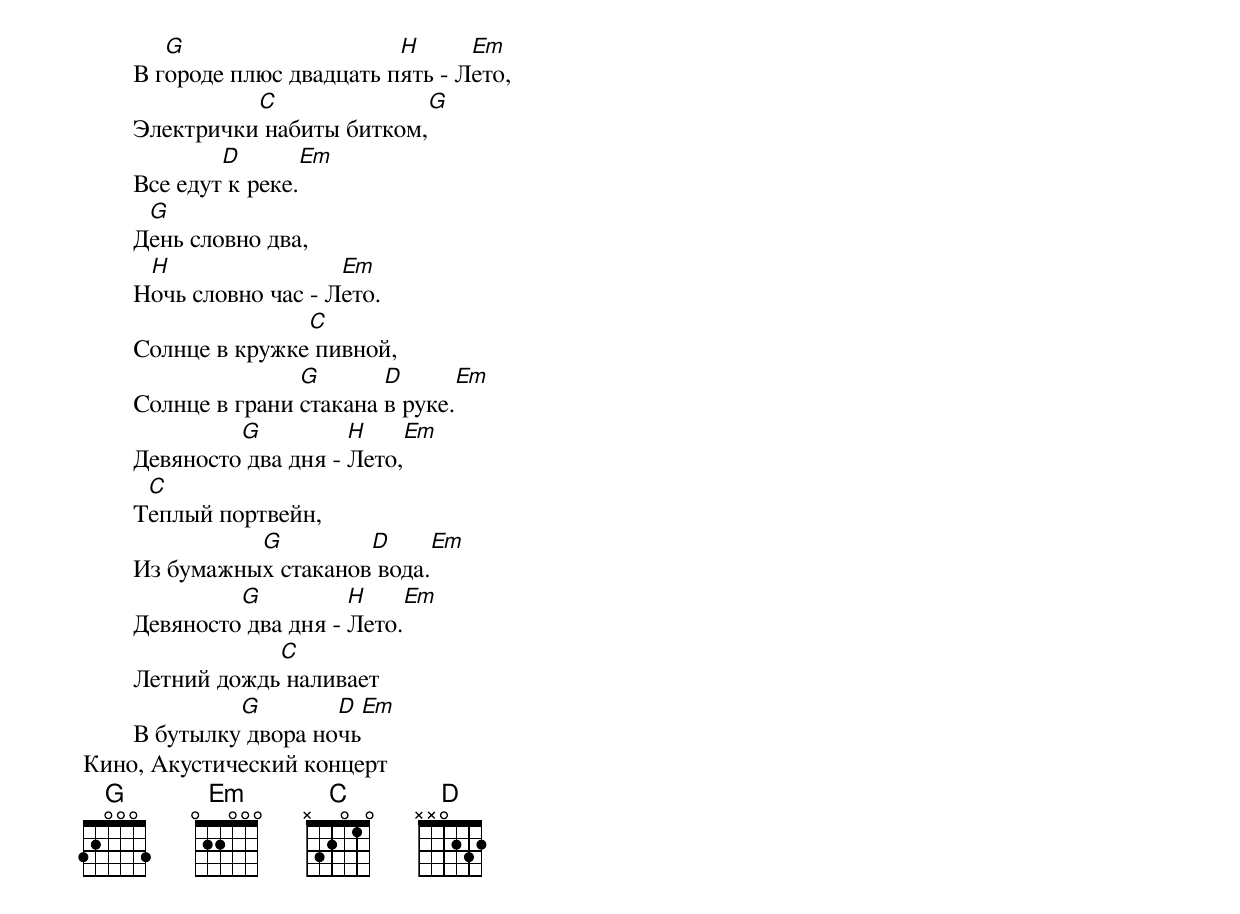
	   G                    H      Em
	В городе плюс двадцать пять - Лето,
		  C               G
	Электрички набиты битком,
		D         Em
	Все едут к реке.
	 G
	День словно два,
	 H                 Em
	Ночь словно час - Лето.
		       C
	Солнце в кружке пивной,
		       G       D        Em
	Солнце в грани стакана в руке.
		 G          H    Em
	Девяносто два дня - Лето,
	 C
	Теплый портвейн,
		  G         D       Em
	Из бумажных стаканов вода.
		 G          H    Em
	Девяносто два дня - Лето.
		    C
	Летний дождь наливает
		 G        D  Em
	В бутылку двора ночь
Кино, Акустический концерт
